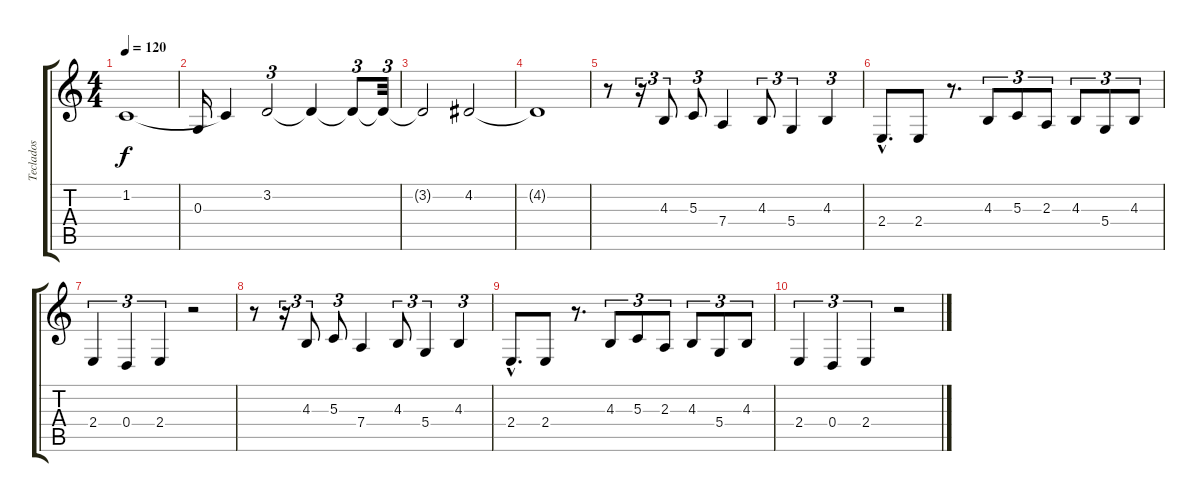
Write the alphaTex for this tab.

\track ("Teclados" "Teclados") {instrument violin}
\staff {score tabs}
\tuning (E4 B3 G3 D3 A2 E2) {hide}
\ts (4 4)
\tempo 120
\clef g2
\ks c
1.2.1{dy f} |
0.3.16 1.2{t}.4 3.2.2{tu (3 2)} 3.2{t}.4 3.2{t}.8{tu (3 2)} 3.2{t}.32{tu (3 2)} |
3.2{t}.2 4.2.2 |
4.2{t}.1 |
r.8{instrument violin} r.16{tu (3 2)} 4.3.8{tu (3 2)} 5.3.8{tu (3 2)} 7.4.4 4.3.8{tu (3 2)} 5.4.4{tu (3 2)} 4.3.4{tu (3 2)} |
2.4{hac}.8{d} 2.4.8 r.8{d} 4.3.8{tu (3 2)} 5.3.8{tu (3 2)} 2.3.8{tu (3 2)} 4.3.8{tu (3 2)} 5.4.8{tu (3 2)} 4.3.8{tu (3 2)} |
2.4.4{tu (3 2)} 0.4.4{tu (3 2)} 2.4.4{tu (3 2)} r.2 |
r.8{instrument violin} r.16{tu (3 2)} 4.3.8{tu (3 2)} 5.3.8{tu (3 2)} 7.4.4 4.3.8{tu (3 2)} 5.4.4{tu (3 2)} 4.3.4{tu (3 2)} |
2.4{hac}.8{d} 2.4.8 r.8{d} 4.3.8{tu (3 2)} 5.3.8{tu (3 2)} 2.3.8{tu (3 2)} 4.3.8{tu (3 2)} 5.4.8{tu (3 2)} 4.3.8{tu (3 2)} |
2.4.4{tu (3 2)} 0.4.4{tu (3 2)} 2.4.4{tu (3 2)} r.2
